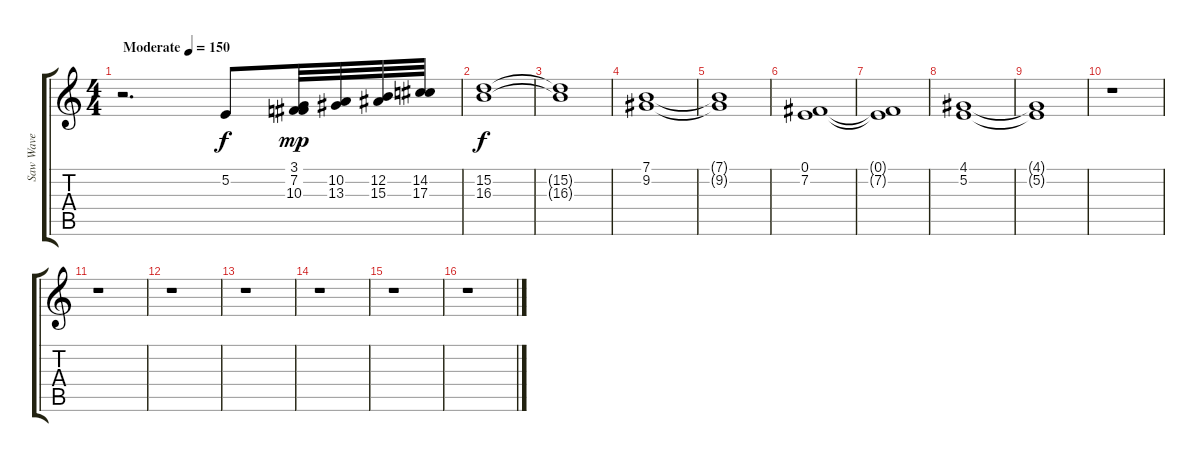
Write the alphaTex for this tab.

\track ("Saw Wave" "Saw Wave") {instrument lead2sawtooth}
\staff {score tabs}
\tuning (E4 B3 G3 D3 A2 E2) {hide}
\ts (4 4)
\tempo (150 "Moderate")
\clef g2
\ks c
r.2{d dy f instrument lead2sawtooth} 5.2.8 (3.1 7.2 10.3).32{dy mp} (10.2 13.3).32 (12.2 15.3).32 (14.2 17.3).32 |
(15.2 16.3).1{dy f} |
(15.2{t} 16.3{t}).1 |
(7.1 9.2).1 |
(7.1{t} 9.2{t}).1 |
(0.1 7.2).1 |
(0.1{t} 7.2{t}).1 |
(4.1 5.2).1 |
(4.1{t} 5.2{t}).1 |
r.1 |
r.1 |
r.1 |
r.1 |
r.1 |
r.1 |
r.1
